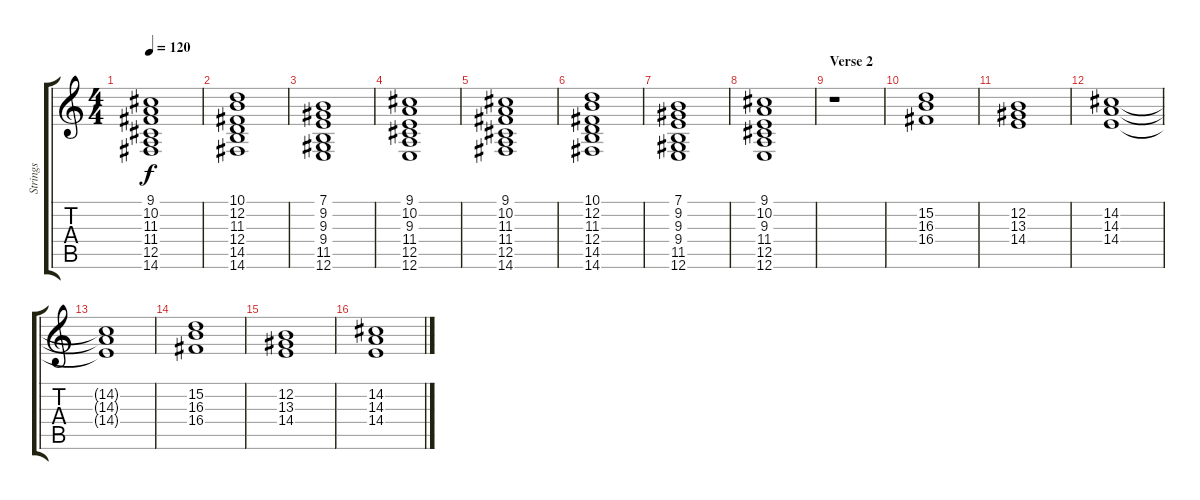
\track ("Strings" "Strings") {instrument stringensemble1}
\staff {score tabs}
\tuning (E4 B3 G3 D3 A2 E2) {hide}
\ts (4 4)
\tempo 120
\clef g2
\ks c
(9.1 10.2 11.3 11.4 12.5 14.6).1{dy f} |
(10.1 12.2 11.3 12.4 14.5 14.6).1 |
(7.1 9.2 9.3 9.4 11.5 12.6).1 |
(9.1 10.2 9.3 11.4 12.5 12.6).1 |
(9.1 10.2 11.3 11.4 12.5 14.6).1 |
(10.1 12.2 11.3 12.4 14.5 14.6).1 |
(7.1 9.2 9.3 9.4 11.5 12.6).1 |
(9.1 10.2 9.3 11.4 12.5 12.6).1 |
\section ("" "Verse 2")
r.1 |
(15.2 16.3 16.4).1 |
(12.2 13.3 14.4).1 |
(14.2 14.3 14.4).1 |
(14.2{t} 14.3{t} 14.4{t}).1 |
(15.2 16.3 16.4).1 |
(12.2 13.3 14.4).1 |
(14.2 14.3 14.4).1
